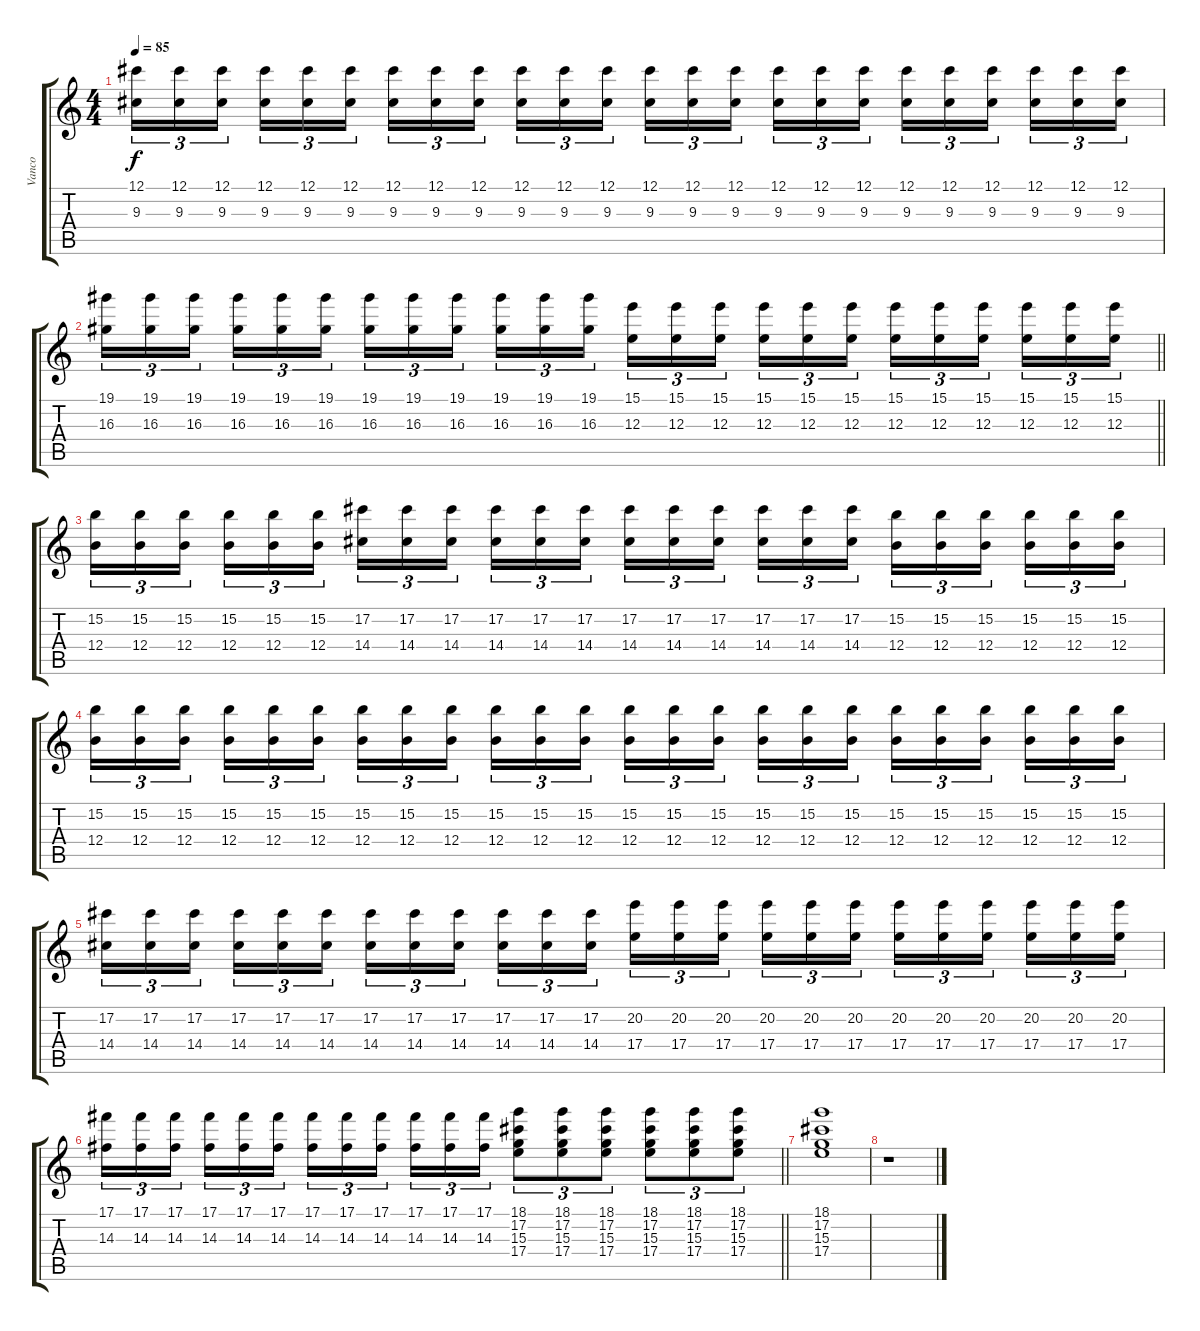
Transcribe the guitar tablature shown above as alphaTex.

\track ("Vanco" "Vanco") {instrument overdrivenguitar}
\staff {score tabs}
\tuning (Db4 Ab3 E3 B2 Gb2 Db2) {hide}
\ts (4 4)
\tempo 85
\clef g2
\ks c
(12.1 9.3).16{tu (3 2) dy f} (12.1 9.3).16{tu (3 2)} (12.1 9.3).16{tu (3 2) beam splitsecondary} (12.1 9.3).16{tu (3 2)} (12.1 9.3).16{tu (3 2)} (12.1 9.3).16{tu (3 2)} (12.1 9.3).16{tu (3 2)} (12.1 9.3).16{tu (3 2)} (12.1 9.3).16{tu (3 2) beam splitsecondary} (12.1 9.3).16{tu (3 2)} (12.1 9.3).16{tu (3 2)} (12.1 9.3).16{tu (3 2)} (12.1 9.3).16{tu (3 2)} (12.1 9.3).16{tu (3 2)} (12.1 9.3).16{tu (3 2) beam splitsecondary} (12.1 9.3).16{tu (3 2)} (12.1 9.3).16{tu (3 2)} (12.1 9.3).16{tu (3 2)} (12.1 9.3).16{tu (3 2)} (12.1 9.3).16{tu (3 2)} (12.1 9.3).16{tu (3 2) beam splitsecondary} (12.1 9.3).16{tu (3 2)} (12.1 9.3).16{tu (3 2)} (12.1 9.3).16{tu (3 2)} |
\barLineRight lightlight
(19.1 16.3).16{tu (3 2) volume 7} (19.1 16.3).16{tu (3 2)} (19.1 16.3).16{tu (3 2) beam splitsecondary} (19.1 16.3).16{tu (3 2)} (19.1 16.3).16{tu (3 2)} (19.1 16.3).16{tu (3 2)} (19.1 16.3).16{tu (3 2)} (19.1 16.3).16{tu (3 2)} (19.1 16.3).16{tu (3 2) beam splitsecondary} (19.1 16.3).16{tu (3 2)} (19.1 16.3).16{tu (3 2)} (19.1 16.3).16{tu (3 2)} (15.1 12.3).16{tu (3 2)} (15.1 12.3).16{tu (3 2)} (15.1 12.3).16{tu (3 2) beam splitsecondary} (15.1 12.3).16{tu (3 2)} (15.1 12.3).16{tu (3 2)} (15.1 12.3).16{tu (3 2)} (15.1 12.3).16{tu (3 2)} (15.1 12.3).16{tu (3 2)} (15.1 12.3).16{tu (3 2) beam splitsecondary} (15.1 12.3).16{tu (3 2)} (15.1 12.3).16{tu (3 2)} (15.1 12.3).16{tu (3 2)} |
(15.2 12.4).16{tu (3 2)} (15.2 12.4).16{tu (3 2)} (15.2 12.4).16{tu (3 2) beam splitsecondary} (15.2 12.4).16{tu (3 2)} (15.2 12.4).16{tu (3 2)} (15.2 12.4).16{tu (3 2)} (17.2 14.4).16{tu (3 2)} (17.2 14.4).16{tu (3 2)} (17.2 14.4).16{tu (3 2) beam splitsecondary} (17.2 14.4).16{tu (3 2)} (17.2 14.4).16{tu (3 2)} (17.2 14.4).16{tu (3 2)} (17.2 14.4).16{tu (3 2)} (17.2 14.4).16{tu (3 2)} (17.2 14.4).16{tu (3 2) beam splitsecondary} (17.2 14.4).16{tu (3 2)} (17.2 14.4).16{tu (3 2)} (17.2 14.4).16{tu (3 2)} (15.2 12.4).16{tu (3 2)} (15.2 12.4).16{tu (3 2)} (15.2 12.4).16{tu (3 2) beam splitsecondary} (15.2 12.4).16{tu (3 2)} (15.2 12.4).16{tu (3 2)} (15.2 12.4).16{tu (3 2)} |
(15.2 12.4).16{tu (3 2)} (15.2 12.4).16{tu (3 2)} (15.2 12.4).16{tu (3 2) beam splitsecondary} (15.2 12.4).16{tu (3 2)} (15.2 12.4).16{tu (3 2)} (15.2 12.4).16{tu (3 2)} (15.2 12.4).16{tu (3 2)} (15.2 12.4).16{tu (3 2)} (15.2 12.4).16{tu (3 2) beam splitsecondary} (15.2 12.4).16{tu (3 2)} (15.2 12.4).16{tu (3 2)} (15.2 12.4).16{tu (3 2)} (15.2 12.4).16{tu (3 2)} (15.2 12.4).16{tu (3 2)} (15.2 12.4).16{tu (3 2) beam splitsecondary} (15.2 12.4).16{tu (3 2)} (15.2 12.4).16{tu (3 2)} (15.2 12.4).16{tu (3 2)} (15.2 12.4).16{tu (3 2)} (15.2 12.4).16{tu (3 2)} (15.2 12.4).16{tu (3 2) beam splitsecondary} (15.2 12.4).16{tu (3 2)} (15.2 12.4).16{tu (3 2)} (15.2 12.4).16{tu (3 2)} |
(17.2 14.4).16{tu (3 2)} (17.2 14.4).16{tu (3 2)} (17.2 14.4).16{tu (3 2) beam splitsecondary} (17.2 14.4).16{tu (3 2)} (17.2 14.4).16{tu (3 2)} (17.2 14.4).16{tu (3 2)} (17.2 14.4).16{tu (3 2)} (17.2 14.4).16{tu (3 2)} (17.2 14.4).16{tu (3 2) beam splitsecondary} (17.2 14.4).16{tu (3 2)} (17.2 14.4).16{tu (3 2)} (17.2 14.4).16{tu (3 2)} (20.2 17.4).16{tu (3 2)} (20.2 17.4).16{tu (3 2)} (20.2 17.4).16{tu (3 2) beam splitsecondary} (20.2 17.4).16{tu (3 2)} (20.2 17.4).16{tu (3 2)} (20.2 17.4).16{tu (3 2)} (20.2 17.4).16{tu (3 2)} (20.2 17.4).16{tu (3 2)} (20.2 17.4).16{tu (3 2) beam splitsecondary} (20.2 17.4).16{tu (3 2)} (20.2 17.4).16{tu (3 2)} (20.2 17.4).16{tu (3 2)} |
\barLineRight lightlight
(17.1 14.3).16{tu (3 2)} (17.1 14.3).16{tu (3 2)} (17.1 14.3).16{tu (3 2) beam splitsecondary} (17.1 14.3).16{tu (3 2)} (17.1 14.3).16{tu (3 2)} (17.1 14.3).16{tu (3 2)} (17.1 14.3).16{tu (3 2)} (17.1 14.3).16{tu (3 2)} (17.1 14.3).16{tu (3 2) beam splitsecondary} (17.1 14.3).16{tu (3 2)} (17.1 14.3).16{tu (3 2)} (17.1 14.3).16{tu (3 2)} (18.1 17.2 15.3 17.4).8{tu (3 2)} (18.1 17.2 15.3 17.4).8{tu (3 2)} (18.1 17.2 15.3 17.4).8{tu (3 2)} (18.1 17.2 15.3 17.4).8{tu (3 2)} (18.1 17.2 15.3 17.4).8{tu (3 2)} (18.1 17.2 15.3 17.4).8{tu (3 2)} |
(18.1 17.2 15.3 17.4).1 |
r.1
